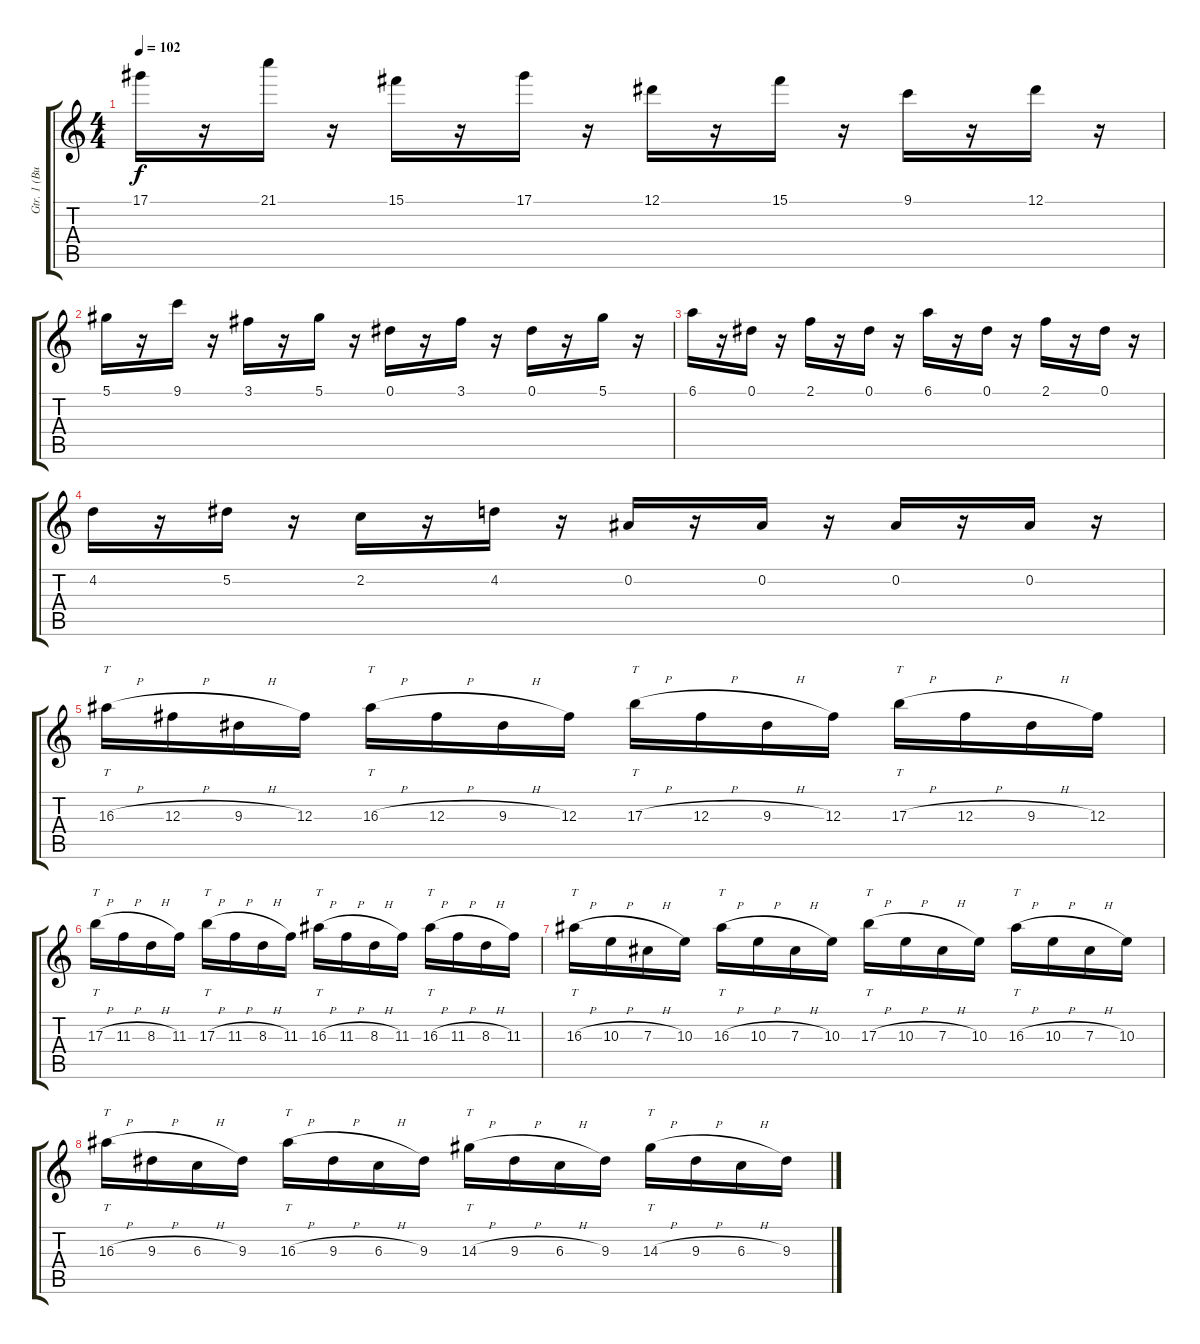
\track ("Gtr. 1 (Bumblebee)" "Gtr. 1 (Bu") {instrument distortionguitar}
\staff {score tabs}
\tuning (Eb4 Bb3 Gb3 Db3 Ab2 Eb2) {hide}
\ts (4 4)
\tempo 102
\clef g2
\ks c
17.1.16{dy f} r.16 21.1.16 r.16 15.1.16 r.16 17.1.16 r.16 12.1.16 r.16 15.1.16 r.16 9.1.16 r.16 12.1.16 r.16 |
5.1.16 r.16 9.1.16 r.16 3.1.16 r.16 5.1.16 r.16 0.1.16 r.16 3.1.16 r.16 0.1.16 r.16 5.1.16 r.16 |
6.1.16 r.16 0.1.16 r.16 2.1.16 r.16 0.1.16 r.16 6.1.16 r.16 0.1.16 r.16 2.1.16 r.16 0.1.16 r.16 |
4.2.16 r.16 5.2.16 r.16 2.2.16 r.16 4.2.16 r.16 0.2.16 r.16 0.2.16 r.16 0.2.16 r.16 0.2.16 r.16 |
16.3{h}.16{tt} 12.3{h}.16 9.3{h}.16 12.3.16 16.3{h}.16{tt} 12.3{h}.16 9.3{h}.16 12.3.16 17.3{h}.16{tt} 12.3{h}.16 9.3{h}.16 12.3.16 17.3{h}.16{tt} 12.3{h}.16 9.3{h}.16 12.3.16 |
17.3{h}.16{tt} 11.3{h}.16 8.3{h}.16 11.3.16 17.3{h}.16{tt} 11.3{h}.16 8.3{h}.16 11.3.16 16.3{h}.16{tt} 11.3{h}.16 8.3{h}.16 11.3.16 16.3{h}.16{tt} 11.3{h}.16 8.3{h}.16 11.3.16 |
16.3{h}.16{tt} 10.3{h}.16 7.3{h}.16 10.3.16 16.3{h}.16{tt} 10.3{h}.16 7.3{h}.16 10.3.16 17.3{h}.16{tt} 10.3{h}.16 7.3{h}.16 10.3.16 16.3{h}.16{tt} 10.3{h}.16 7.3{h}.16 10.3.16 |
16.3{h}.16{tt} 9.3{h}.16 6.3{h}.16 9.3.16 16.3{h}.16{tt} 9.3{h}.16 6.3{h}.16 9.3.16 14.3{h}.16{tt} 9.3{h}.16 6.3{h}.16 9.3.16 14.3{h}.16{tt} 9.3{h}.16 6.3{h}.16 9.3.16
